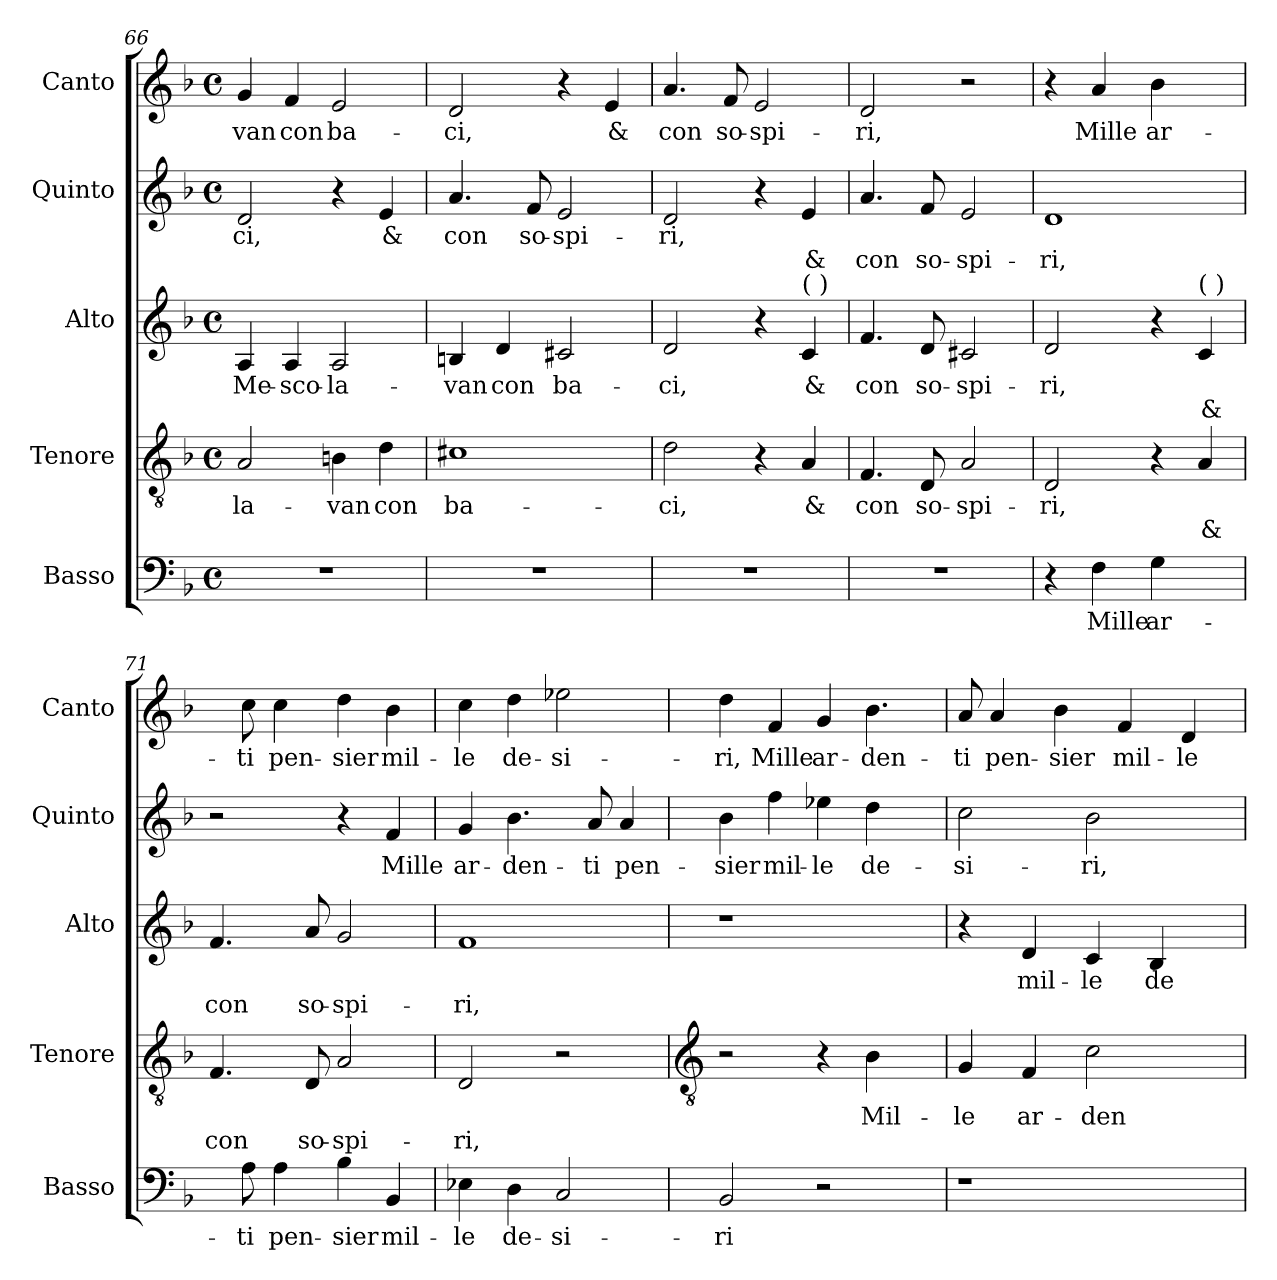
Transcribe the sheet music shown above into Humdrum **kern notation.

**kern	**text	**kern	**text	**text	**kern	**text	**text	**kern	**text	**text	**kern	**text
*part5	*part5	*part4	*part4	*part4	*part3	*part3	*part3	*part2	*part2	*part2	*part1	*part1
*staff5	*staff5	*staff4	*staff4	*staff4	*staff3	*staff3	*staff3	*staff2	*staff2	*staff2	*staff1	*staff1
*I"Basso	*	*I"Tenore	*	*	*I"Alto	*	*	*I"Quinto	*	*	*I"Canto	*
*I'Basso	*	*I'Tenore	*	*	*I'Alto	*	*	*I'Quinto	*	*	*I'Canto	*
*clefF4	*	*clefGv2	*	*	*clefG2	*	*	*clefG2	*	*	*clefG2	*
*k[b-]	*	*k[b-]	*	*	*k[b-]	*	*	*k[b-]	*	*	*k[b-]	*
*F:	*	*F:	*	*	*F:	*	*	*F:	*	*	*F:	*
*M4/4	*	*M4/4	*	*	*M4/4	*	*	*M4/4	*	*	*M4/4	*
*met(c)	*	*met(c)	*	*	*met(c)	*	*	*met(c)	*	*	*met(c)	*
=66	=66	=66	=66	=66	=66	=66	=66	=66	=66	=66	=66	=66
!	!	!	!LO:LY:b	!	!	!LO:LY:b	!	!	!LO:LY:b	!	!	!LO:LY:b
1r	.	2A	-la-	.	4A	Me-	.	2d	-ci,	.	4g	-van
!	!	!	!	!	!	!LO:LY:b	!	!	!	!	!	!LO:LY:b
.	.	.	.	.	4A	-sco-	.	.	.	.	4f	con
!	!	!	!LO:LY:b	!	!	!LO:LY:b	!	!	!	!	!	!LO:LY:b
.	.	4Bn	-van	.	2A	-la-	.	4r	.	.	2e	ba-
!	!	!	!LO:LY:b	!	!	!	!	!	!LO:LY:b	!	!	!
.	.	4d	con	.	.	.	.	4e	&	.	.	.
=67	=67	=67	=67	=67	=67	=67	=67	=67	=67	=67	=67	=67
!	!	!	!LO:LY:b	!	!	!LO:LY:b	!	!	!LO:LY:b	!	!	!LO:LY:b
1r	.	1c#X	ba-	.	4Bn	-van	.	4.a	con	.	2d	-ci,
!	!	!	!	!	!	!LO:LY:b	!	!	!	!	!	!
.	.	.	.	.	4d	con	.	.	.	.	.	.
!	!	!	!	!	!	!	!	!	!LO:LY:b	!	!	!
.	.	.	.	.	.	.	.	8f	so-	.	.	.
!	!	!	!	!	!	!LO:LY:b	!	!	!LO:LY:b	!	!	!
.	.	.	.	.	2c#X	ba-	.	2e	-spi-	.	4r	.
!	!	!	!	!	!	!	!	!	!	!	!	!LO:LY:b
.	.	.	.	.	.	.	.	.	.	.	4e	&
=68	=68	=68	=68	=68	=68	=68	=68	=68	=68	=68	=68	=68
!	!	!	!LO:LY:b	!	!	!LO:LY:b	!	!	!LO:LY:b	!	!	!LO:LY:b
1r	.	2d	-ci,	.	2d	-ci,	.	2d	-ri,	.	4.a	con
!	!	!	!	!	!	!	!	!	!	!	!	!LO:LY:b
.	.	.	.	.	.	.	.	.	.	.	8f	so-
!	!	!	!	!	!	!	!	!	!	!	!	!LO:LY:b
.	.	4r	.	.	4r	.	.	4r	.	.	2e	-spi-
!	!	!	!	!	!LO:TX:a:t=(  )	!	!	!	!	!	!	!
!	!	!	!LO:LY:b	!	!	!LO:LY:b	!	!	!	!LO:LY:b	!	!
.	.	4A	&	.	4c	&	.	4e	.	&	.	.
=69	=69	=69	=69	=69	=69	=69	=69	=69	=69	=69	=69	=69
!	!	!	!LO:LY:b	!	!	!LO:LY:b	!	!	!	!LO:LY:b	!	!LO:LY:b
1r	.	4.F	con	.	4.f	con	.	4.a	.	con	2d	-ri,
!	!	!	!LO:LY:b	!	!	!LO:LY:b	!	!	!	!LO:LY:b	!	!
.	.	8D	so-	.	8d	so-	.	8f	.	so-	.	.
!	!	!	!LO:LY:b	!	!	!LO:LY:b	!	!	!	!LO:LY:b	!	!
.	.	2A	-spi-	.	2c#X	-spi-	.	2e	.	-spi-	2r	.
=70	=70	=70	=70	=70	=70	=70	=70	=70	=70	=70	=70	=70
!	!	!	!LO:LY:b	!	!	!LO:LY:b	!	!	!	!LO:LY:b	!	!
4r	.	2D	-ri,	.	2d	-ri,	.	1d	.	-ri,	4r	.
!	!LO:LY:b	!	!	!	!	!	!	!	!	!	!	!LO:LY:b
4F	Mille	.	.	.	.	.	.	.	.	.	4a	Mille
!	!LO:LY:b	!	!	!	!	!	!	!	!	!	!	!LO:LY:b
4G	ar-	4r	.	.	4r	.	.	.	.	.	4b-	ar-
!	!	!	!	!	!LO:TX:a:t=(  )	!	!	!	!	!	!	!
!	!LO:LY:b	!	!	!LO:LY:b	!	!	!LO:LY:b	!	!	!	!	!LO:LY:b
[4B-yy	-den-	4A	.	&	4c	.	&	.	.	.	[4ddyy	-den-
!!LO:LB:g=z
=71	=71	=71	=71	=71	=71	=71	=71	=71	=71	=71	=71	=71
!	!	!	!	!LO:LY:b	!	!	!LO:LY:b	!	!	!	!	!
8B-yy]	.	4.F	.	con	4.f	.	con	2r	.	.	8ddyy]	.
!	!LO:LY:b	!	!	!	!	!	!	!	!	!	!	!LO:LY:b
8A	-ti	.	.	.	.	.	.	.	.	.	8cc	-ti
!	!LO:LY:b	!	!	!	!	!	!	!	!	!	!	!LO:LY:b
4A	pen-	.	.	.	.	.	.	.	.	.	4cc	pen-
!	!	!	!	!LO:LY:b	!	!	!LO:LY:b	!	!	!	!	!
.	.	8D	.	so-	8a	.	so-	.	.	.	.	.
!	!LO:LY:b	!	!	!LO:LY:b	!	!	!LO:LY:b	!	!	!	!	!LO:LY:b
4B-	-sier	2A	.	-spi-	2g	.	-spi-	4r	.	.	4dd	-sier
!	!LO:LY:b	!	!	!	!	!	!	!	!LO:LY:b	!	!	!LO:LY:b
4BB-	mil-	.	.	.	.	.	.	4f	Mille	.	4b-	mil-
!!LO:LB:g=z
=72	=72	=72	=72	=72	=72	=72	=72	=72	=72	=72	=72	=72
!	!LO:LY:b	!	!	!LO:LY:b	!	!	!LO:LY:b	!	!LO:LY:b	!	!	!LO:LY:b
4E-X	-le	2D	.	-ri,	1f	.	-ri,	4g	ar-	.	4cc	-le
!	!LO:LY:b	!	!	!	!	!	!	!	!LO:LY:b	!	!	!LO:LY:b
4D	de-	.	.	.	.	.	.	4.b-	-den-	.	4dd	de-
!	!LO:LY:b	!	!	!	!	!	!	!	!	!	!	!LO:LY:b
2C	-si-	2r	.	.	.	.	.	.	.	.	2ee-X	-si-
!	!	!	!	!	!	!	!	!	!LO:LY:b	!	!	!
.	.	.	.	.	.	.	.	8a	-ti	.	.	.
!	!	!	!	!	!	!	!	!	!LO:LY:b	!	!	!
.	.	.	.	.	.	.	.	4a	pen-	.	.	.
!!LO:LB:g=z
=73	=73	=73	=73	=73	=73	=73	=73	=73	=73	=73	=73	=73
*	*	*clefGv2	*	*	*	*	*	*	*	*	*	*
!	!LO:LY:b	!	!	!	!	!	!	!	!LO:LY:b	!	!	!LO:LY:b
2BB-	-ri	2r	.	.	1r	.	.	4b-	-sier	.	4dd	-ri,
!	!	!	!	!	!	!	!	!	!LO:LY:b	!	!	!LO:LY:b
.	.	.	.	.	.	.	.	4ff	mil-	.	4f	Mille
!	!	!	!	!	!	!	!	!	!LO:LY:b	!	!	!LO:LY:b
2r	.	4r	.	.	.	.	.	4ee-X	-le	.	4g	ar-
!	!	!	!LO:LY:b	!	!	!	!	!	!LO:LY:b	!	!	!LO:LY:b
.	.	4B-	Mil-	.	.	.	.	4dd	de-	.	4.b-	-den-
8ryy	.	8ryy	.	.	8ryy	.	.	8ryy	.	.	.	.
=74	=74	=74	=74	=74	=74	=74	=74	=74	=74	=74	=74	=74
!	!	!	!LO:LY:b	!	!	!	!	!	!LO:LY:b	!	!	!LO:LY:b
1r	.	4G	-le	.	4r	.	.	2cc	-si-	.	8a	-ti
!	!	!	!	!	!	!	!	!	!	!	!	!LO:LY:b
.	.	.	.	.	.	.	.	.	.	.	4a	pen-
!	!	!	!LO:LY:b	!	!	!LO:LY:b	!	!	!	!	!	!
.	.	4F	ar-	.	4d	mil-	.	.	.	.	.	.
!	!	!	!	!	!	!	!	!	!	!	!	!LO:LY:b
.	.	.	.	.	.	.	.	.	.	.	4b-	-sier
!	!	!	!LO:LY:b	!	!	!LO:LY:b	!	!	!LO:LY:b	!	!	!
.	.	2c	-den-	.	4c	-le	.	2b-	-ri,	.	.	.
!	!	!	!	!	!	!	!	!	!	!	!	!LO:LY:b
.	.	.	.	.	.	.	.	.	.	.	4f	mil-
!	!	!	!	!	!	!LO:LY:b	!	!	!	!	!	!
.	.	.	.	.	4B-	de-	.	.	.	.	.	.
!	!	!	!	!	!	!	!	!	!	!	!	!LO:LY:b
.	.	.	.	.	.	.	.	.	.	.	4d	-le
8ryy	.	8ryy	.	.	8ryy	.	.	8ryy	.	.	.	.
=	=	=	=	=	=	=	=	=	=	=	=	=
*-	*-	*-	*-	*-	*-	*-	*-	*-	*-	*-	*-	*-
